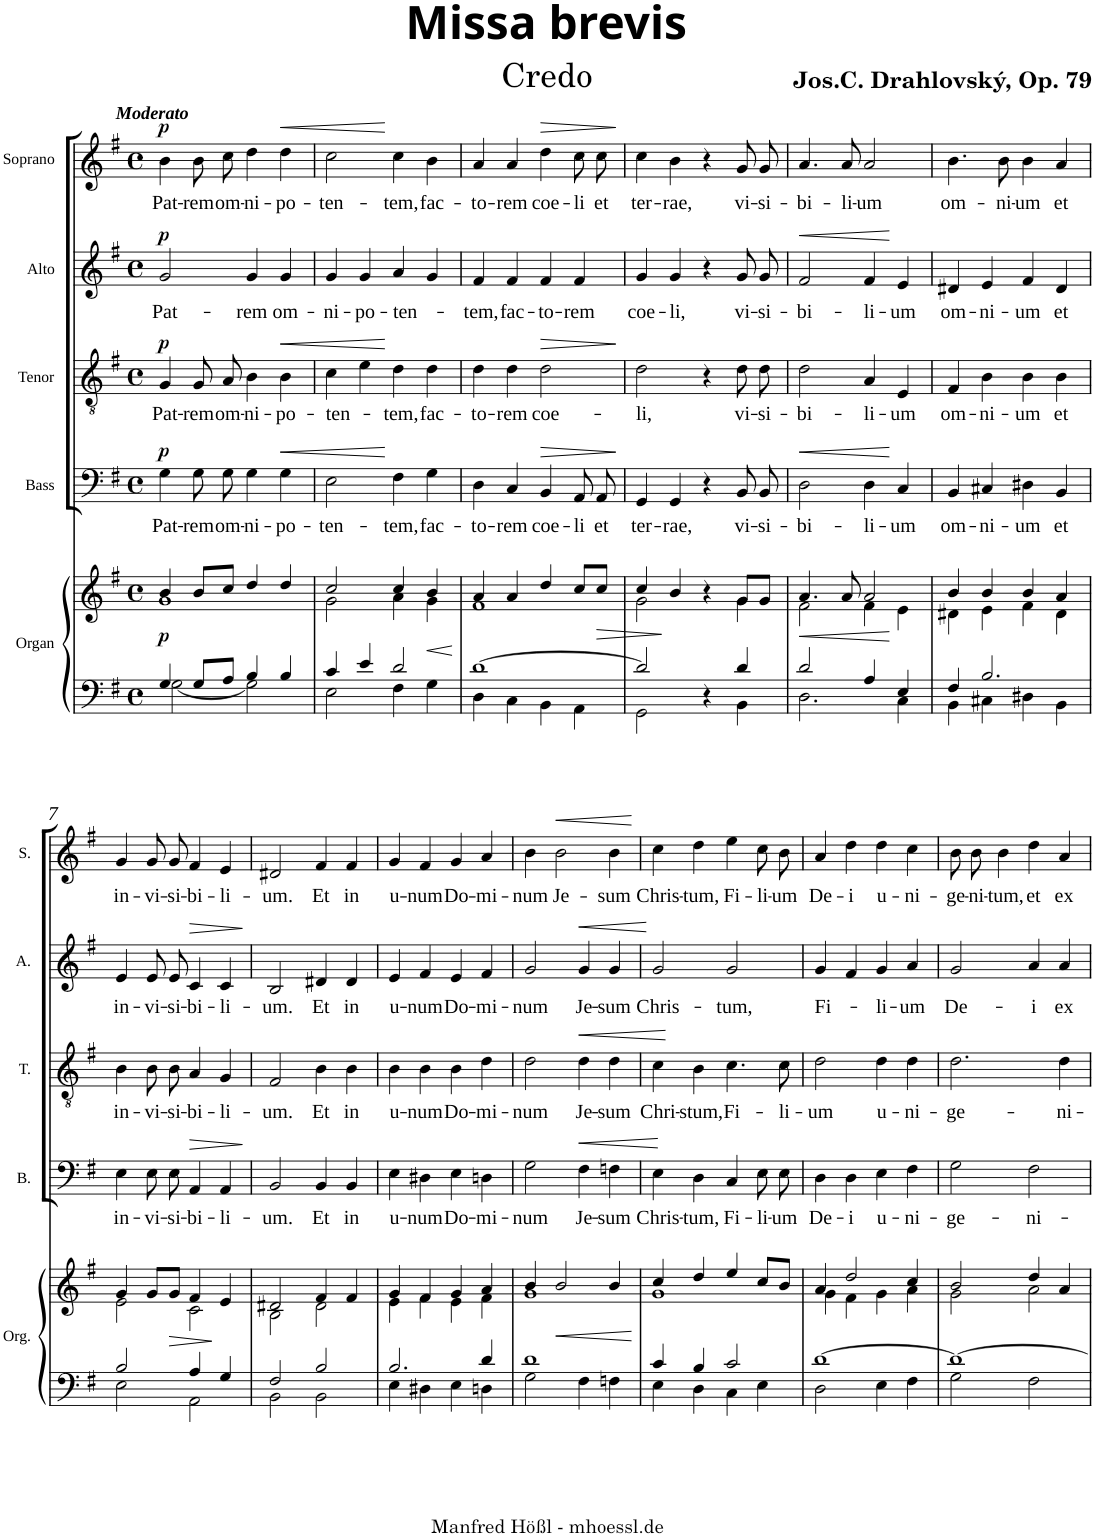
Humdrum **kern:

**kern	**kern	**dynam	**kern	**text	**dynam	**kern	**text	**dynam	**kern	**text	**dynam	**kern	**text	**dynam
*part5	*part5	*part5	*part4	*part4	*part4	*part3	*part3	*part3	*part2	*part2	*part2	*part1	*part1	*part1
*staff6	*staff5	*staff5/6	*staff4	*staff4	*staff4	*staff3	*staff3	*staff3	*staff2	*staff2	*staff2	*staff1	*staff1	*staff1
*I"Organ	*	*	*I"Bass	*	*	*I"Tenor	*	*	*I"Alto	*	*	*I"Soprano	*	*
*I'Org.	*	*	*I'B.	*	*	*I'T.	*	*	*I'A.	*	*	*I'S.	*	*
*clefF4	*clefG2	*	*clefF4	*	*	*clefGv2	*	*	*clefG2	*	*	*clefG2	*	*
*k[f#]	*k[f#]	*	*k[f#]	*	*	*k[f#]	*	*	*k[f#]	*	*	*k[f#]	*	*
*G:	*G:	*	*G:	*	*	*G:	*	*	*G:	*	*	*G:	*	*
*M4/4	*M4/4	*	*M4/4	*	*	*M4/4	*	*	*M4/4	*	*	*M4/4	*	*
*met(c)	*met(c)	*	*met(c)	*	*	*met(c)	*	*	*met(c)	*	*	*met(c)	*	*
=1	=1	=1	=1	=1	=1	=1	=1	=1	=1	=1	=1	=1	=1	=1
*^	*^	*	*	*	*	*	*	*	*	*	*	*	*	*
!	!	!	!	!	!	!	!	!	!	!	!	!	!	!LO:TX:a:Bi:t=Moderato	!	!
!	!	!	!	!LO:DY:b	!	!LO:LY:b	!LO:DY:a	!	!LO:LY:b	!LO:DY:a	!	!LO:LY:b	!LO:DY:a	!	!LO:LY:b	!LO:DY:a
4G/	[2G\	4b/	1g	p	4G\	Pat-	p	4G/	Pat-	p	2g/	Pat-	p	4b\	Pat-	p
!	!	!	!	!	!	!LO:LY:b	!	!	!LO:LY:b	!	!	!	!	!	!LO:LY:b	!
8G/L	.	8b/L	.	.	8G\L	-rem	.	8G/L	-rem	.	.	.	.	8b\L	-rem	.
!	!	!	!	!	!	!LO:LY:b	!	!	!LO:LY:b	!	!	!	!	!	!LO:LY:b	!
8A/J	.	8cc/J	.	.	8G\J	om-	.	8A/J	om-	.	.	.	.	8cc\J	om-	.
!	!	!	!	!	!	!LO:LY:b	!	!	!LO:LY:b	!	!	!LO:LY:b	!	!	!LO:LY:b	!
4B/	2G\]	4dd/	.	.	4G\	-ni-	.	4B\	-ni-	.	4g/	-rem	.	4dd\	-ni-	.
!	!	!	!	!	!	!LO:LY:b	!LO:HP:b	!	!LO:LY:b	!LO:HP:b	!	!LO:LY:b	!	!	!LO:LY:b	!LO:HP:b
4B/	.	4dd/	.	.	4G\	-po-	<	4B\	-po-	<	4g/	om-	.	4dd\	-po-	<
=2	=2	=2	=2	=2	=2	=2	=2	=2	=2	=2	=2	=2	=2	=2	=2	=2
!	!	!	!	!	!	!LO:LY:b	!	!	!LO:LY:b	!	!	!LO:LY:b	!	!	!LO:LY:b	!
4c/	2E\	2cc/	2g\	.	2E\	-ten-	.	4c\	-ten-	.	4g/	-ni-	.	2cc\	-ten-	.
!	!	!	!	!	!	!	!	!	!	!	!	!LO:LY:b	!	!	!	!
4e/	.	.	.	.	.	.	.	4e\	.	.	4g/	-po-	.	.	.	.
!	!	!	!	!	!	!LO:LY:b	!	!	!LO:LY:b	!	!	!LO:LY:b	!	!	!LO:LY:b	!
2d/	4F#\	4cc/	4a\	.	4F#\	-tem,	[	4d\	-tem,	[	4a/	-ten-	.	4cc\	-tem,	[
!	!	!	!	!LO:HP:b	!	!LO:LY:b	!	!	!LO:LY:b	!	!	!	!	!	!LO:LY:b	!
.	4G\	4b/	4g\	<	4G\	fac-	.	4d\	fac-	.	4g/	.	.	4b\	fac-	.
*v	*v	*	*	*	*	*	*	*	*	*	*	*	*	*	*	*
*	*v	*v	*	*	*	*	*	*	*	*	*	*	*	*	*
.	.	[	.	.	.	.	.	.	.	.	.	.	.	.
=3	=3	=3	=3	=3	=3	=3	=3	=3	=3	=3	=3	=3	=3	=3
*^	*^	*	*	*	*	*	*	*	*	*	*	*	*	*
!	!	!	!	!	!	!LO:LY:b	!	!	!LO:LY:b	!	!	!LO:LY:b	!	!	!LO:LY:b	!
[>1d	4D\	4a/	1f#	.	4D\	-to-	.	4d\	-to-	.	4f#/	-tem,	.	4a/	-to-	.
!	!	!	!	!	!	!LO:LY:b	!	!	!LO:LY:b	!	!	!LO:LY:b	!	!	!LO:LY:b	!
.	4C\	4a/	.	.	4C/	-rem	.	4d\	-rem	.	4f#/	fac-	.	4a/	-rem	.
!	!	!	!	!	!	!LO:LY:b	!LO:HP:b	!	!LO:LY:b	!LO:HP:b	!	!LO:LY:b	!	!	!LO:LY:b	!LO:HP:b
.	4BB\	4dd/	.	.	4BB/	coe-	>	2d\	coe-	>	4f#/	-to-	.	4dd\	coe-	>
!	!	!	!	!	!	!LO:LY:b	!	!	!	!	!	!LO:LY:b	!	!	!LO:LY:b	!
.	4AA\	8cc/L	.	.	8AA/L	-li	.	.	.	.	4f#/	-rem	.	8cc\L	-li	.
!	!	!	!	!LO:HP:b	!	!LO:LY:b	!	!	!	!	!	!	!	!	!LO:LY:b	!
.	.	8cc/J	.	>	8AA/J	et	.	.	.	.	.	.	.	8cc\J	et	.
*v	*v	*	*	*	*	*	*	*	*	*	*	*	*	*	*	*
*	*v	*v	*	*	*	*	*	*	*	*	*	*	*	*	*
.	.	.	.	.	]	.	.	]	.	.	.	.	.	]
=4	=4	=4	=4	=4	=4	=4	=4	=4	=4	=4	=4	=4	=4	=4
*^	*^	*	*	*	*	*	*	*	*	*	*	*	*	*
!	!	!	!	!	!	!LO:LY:b	!	!	!LO:LY:b	!	!	!LO:LY:b	!	!	!LO:LY:b	!
2d/]	2GG\	4cc/	2g\	.	4GG/	ter-	.	2d\	-li,	.	4g/	coe-	.	4cc\	ter-	.
!	!	!	!	!	!	!LO:LY:b	!	!	!	!	!	!LO:LY:b	!	!	!LO:LY:b	!
.	.	4b/	.	]	4GG/	-rae,	.	.	.	.	4g/	-li,	.	4b\	-rae,	.
4r	4ryy	4r	4ryy	.	4r	.	.	4r	.	.	4r	.	.	4r	.	.
!	!	!	!	!	!	!LO:LY:b	!	!	!LO:LY:b	!	!	!LO:LY:b	!	!	!LO:LY:b	!
4d/	4BB\	8g/L	4g\	.	8BB/L	vi-	.	8d\L	vi-	.	8g/L	vi-	.	8g/L	vi-	.
!	!	!	!	!	!	!LO:LY:b	!	!	!LO:LY:b	!	!	!LO:LY:b	!	!	!LO:LY:b	!
.	.	8g/J	.	.	8BB/J	-si-	.	8d\J	-si-	.	8g/J	-si-	.	8g/J	-si-	.
=5	=5	=5	=5	=5	=5	=5	=5	=5	=5	=5	=5	=5	=5	=5	=5	=5
!	!	!	!	!	!	!LO:LY:b	!LO:HP:b	!	!LO:LY:b	!	!	!LO:LY:b	!LO:HP:b	!	!LO:LY:b	!
2d/	2.D\	4.a/	2f#\	.	2D\	-bi-	<	2d\	-bi-	.	2f#/	-bi-	<	4.a/	-bi-	.
!	!	!	!	!	!	!	!	!	!	!	!	!	!	!	!LO:LY:b	!
.	.	8a/	.	.	.	.	.	.	.	.	.	.	.	8a/	-li-	.
!	!	!	!	!	!	!LO:LY:b	!	!	!LO:LY:b	!	!	!LO:LY:b	!	!	!LO:LY:b	!
4A/	.	2a/	4f#\	.	4D\	-li-	.	4A/	-li-	.	4f#/	-li-	.	2a/	-um	.
!	!	!	!	!	!	!LO:LY:b	!	!	!LO:LY:b	!	!	!LO:LY:b	!	!	!	!
4E/	4C\	.	4e\	.	4C/	-um	[	4E/	-um	.	4e/	-um	[	.	.	.
=6	=6	=6	=6	=6	=6	=6	=6	=6	=6	=6	=6	=6	=6	=6	=6	=6
!	!	!	!	!	!	!LO:LY:b	!	!	!LO:LY:b	!	!	!LO:LY:b	!	!	!LO:LY:b	!
4F#/	4BB\	4b/	4d#X\	.	4BB/	om-	.	4F#/	om-	.	4d#X/	om-	.	4.b\	om-	.
!	!	!	!	!	!	!LO:LY:b	!	!	!LO:LY:b	!	!	!LO:LY:b	!	!	!	!
2.B/	4C#X\	4b/	4e\	.	4C#X/	-ni-	.	4B\	-ni-	.	4e/	-ni-	.	.	.	.
!	!	!	!	!	!	!	!	!	!	!	!	!	!	!	!LO:LY:b	!
.	.	.	.	.	.	.	.	.	.	.	.	.	.	8b\	-ni-	.
!	!	!	!	!	!	!LO:LY:b	!	!	!LO:LY:b	!	!	!LO:LY:b	!	!	!LO:LY:b	!
.	4D#X\	4b/	4f#\	.	4D#X\	-um	.	4B\	-um	.	4f#/	-um	.	4b\	-um	.
!	!	!	!	!	!	!LO:LY:b	!	!	!LO:LY:b	!	!	!LO:LY:b	!	!	!LO:LY:b	!
.	4BB\	4a/	4d#\	.	4BB/	et	.	4B\	et	.	4d#/	et	.	4a/	et	.
!!LO:LB:g=z
=7	=7	=7	=7	=7	=7	=7	=7	=7	=7	=7	=7	=7	=7	=7	=7	=7
!	!	!	!	!	!	!LO:LY:b	!	!	!LO:LY:b	!	!	!LO:LY:b	!	!	!LO:LY:b	!
2B/	2E\	4g/	2e\	.	4E\	in-	.	4B\	in-	.	4e/	in-	.	4g/	in-	.
!	!	!	!	!	!	!LO:LY:b	!	!	!LO:LY:b	!	!	!LO:LY:b	!	!	!LO:LY:b	!
.	.	8g/L	.	.	8E\L	-vi-	.	8B\L	-vi-	.	8e/L	-vi-	.	8g/L	-vi-	.
!	!	!	!	!LO:HP:b	!	!LO:LY:b	!	!	!LO:LY:b	!	!	!LO:LY:b	!	!	!LO:LY:b	!
.	.	8g/J	.	>	8E\J	-si-	.	8B\J	-si-	.	8e/J	-si-	.	8g/J	-si-	.
!	!	!	!	!	!	!LO:LY:b	!LO:HP:b	!	!LO:LY:b	!	!	!LO:LY:b	!LO:HP:b	!	!LO:LY:b	!
4A/	2AA\	4f#/	2c\	.	4AA/	-bi-	>	4A/	-bi-	.	4c/	-bi-	>	4f#/	-bi-	.
!	!	!	!	!	!	!LO:LY:b	!	!	!LO:LY:b	!	!	!LO:LY:b	!	!	!LO:LY:b	!
4G/	.	4e/	.	]	4AA/	-li-	.	4G/	-li-	.	4c/	-li-	.	4e/	-li-	.
*v	*v	*	*	*	*	*	*	*	*	*	*	*	*	*	*	*
*	*v	*v	*	*	*	*	*	*	*	*	*	*	*	*	*
.	.	.	.	.	]	.	.	.	.	.	]	.	.	.
=8	=8	=8	=8	=8	=8	=8	=8	=8	=8	=8	=8	=8	=8	=8
*^	*^	*	*	*	*	*	*	*	*	*	*	*	*	*
!	!	!	!	!	!	!LO:LY:b	!	!	!LO:LY:b	!	!	!LO:LY:b	!	!	!LO:LY:b	!
2F#/	2BB\	2d#X/	2B\	.	2BB/	-um.	.	2F#/	-um.	.	2B/	-um.	.	2d#X/	-um.	.
!	!	!	!	!	!	!LO:LY:b	!	!	!LO:LY:b	!	!	!LO:LY:b	!	!	!LO:LY:b	!
2B/	2BB\	4f#/	2d#\	.	4BB/	Et	.	4B\	Et	.	4d#X/	Et	.	4f#/	Et	.
!	!	!	!	!	!	!LO:LY:b	!	!	!LO:LY:b	!	!	!LO:LY:b	!	!	!LO:LY:b	!
.	.	4f#/	.	.	4BB/	in	.	4B\	in	.	4d#/	in	.	4f#/	in	.
=9	=9	=9	=9	=9	=9	=9	=9	=9	=9	=9	=9	=9	=9	=9	=9	=9
!	!	!	!	!	!	!LO:LY:b	!	!	!LO:LY:b	!	!	!LO:LY:b	!	!	!LO:LY:b	!
2.B/	4E\	4g/	4e\	.	4E\	u-	.	4B\	u-	.	4e/	u-	.	4g/	u-	.
!	!	!	!	!	!	!LO:LY:b	!	!	!LO:LY:b	!	!	!LO:LY:b	!	!	!LO:LY:b	!
.	4D#X\	4f#/	4f#\	.	4D#X\	-num	.	4B\	-num	.	4f#/	-num	.	4f#/	-num	.
!	!	!	!	!	!	!LO:LY:b	!	!	!LO:LY:b	!	!	!LO:LY:b	!	!	!LO:LY:b	!
.	4E\	4g/	4e\	.	4E\	Do-	.	4B\	Do-	.	4e/	Do-	.	4g/	Do-	.
!	!	!	!	!	!	!LO:LY:b	!	!	!LO:LY:b	!	!	!LO:LY:b	!	!	!LO:LY:b	!
4d/	4Dn\	4a/	4f#\	.	4Dn\	-mi-	.	4d\	-mi-	.	4f#/	-mi-	.	4a/	-mi-	.
=10	=10	=10	=10	=10	=10	=10	=10	=10	=10	=10	=10	=10	=10	=10	=10	=10
!	!	!	!	!	!	!LO:LY:b	!	!	!LO:LY:b	!	!	!LO:LY:b	!	!	!LO:LY:b	!
1d	2G\	4b/	1g	.	2G\	-num	.	2d\	-num	.	2g/	-num	.	4b\	-num	.
!	!	!	!	!LO:HP:b	!	!	!	!	!	!	!	!	!	!	!LO:LY:b	!LO:HP:b
.	.	2b/	.	<	.	.	.	.	.	.	.	.	.	2b\	Je-	<
!	!	!	!	!	!	!LO:LY:b	!LO:HP:b	!	!LO:LY:b	!LO:HP:b	!	!LO:LY:b	!LO:HP:b	!	!	!
.	4F#\	.	.	.	4F#\	Je-	<	4d\	Je-	<	4g/	Je-	<	.	.	.
!	!	!	!	!	!	!LO:LY:b	!	!	!LO:LY:b	!	!	!LO:LY:b	!	!	!LO:LY:b	!
.	4Fn\	4b/	.	.	4Fn\	-sum	.	4d\	-sum	.	4g/	-sum	.	4b\	-sum	.
*v	*v	*	*	*	*	*	*	*	*	*	*	*	*	*	*	*
*	*v	*v	*	*	*	*	*	*	*	*	*	*	*	*	*
.	.	[	.	.	.	.	.	.	.	.	.	.	.	[
=11	=11	=11	=11	=11	=11	=11	=11	=11	=11	=11	=11	=11	=11	=11
*^	*^	*	*	*	*	*	*	*	*	*	*	*	*	*
!	!	!	!	!	!	!LO:LY:b	!	!	!LO:LY:b	!	!	!LO:LY:b	!	!	!LO:LY:b	!
4c/	4E\	4cc/	1g	.	4E\	Chris-	.	4c\	Chri-	.	2g/	Chris-	.	4cc\	Chris-	.
!	!	!	!	!	!	!LO:LY:b	!	!	!LO:LY:b	!	!	!	!	!	!LO:LY:b	!
4B/	4D\	4dd/	.	.	4D\	-tum,	[	4B\	-stum,	[	.	.	.	4dd\	-tum,	.
!	!	!	!	!	!	!LO:LY:b	!	!	!LO:LY:b	!	!	!LO:LY:b	!	!	!LO:LY:b	!
2c/	4C\	4ee/	.	.	4C/	Fi-	.	4.c\	Fi-	.	2g/	-tum,	[	4ee\	Fi-	.
!	!	!	!	!	!	!LO:LY:b	!	!	!	!	!	!	!	!	!LO:LY:b	!
.	4E\	8cc/L	.	.	8E\L	-li-	.	.	.	.	.	.	.	8cc\L	-li-	.
!	!	!	!	!	!	!LO:LY:b	!	!	!LO:LY:b	!	!	!	!	!	!LO:LY:b	!
.	.	8b/J	.	.	8E\J	-um	.	8c\	-li-	.	.	.	.	8b\J	-um	.
=12	=12	=12	=12	=12	=12	=12	=12	=12	=12	=12	=12	=12	=12	=12	=12	=12
!	!	!	!	!	!	!LO:LY:b	!	!	!LO:LY:b	!	!	!LO:LY:b	!	!	!LO:LY:b	!
[>1d	2D\	4a/	4g\	.	4D\	De-	.	2d\	-um	.	4g/	Fi-	.	4a/	De-	.
!	!	!	!	!	!	!LO:LY:b	!	!	!	!	!	!	!	!	!LO:LY:b	!
.	.	2dd/	4f#\	.	4D\	-i	.	.	.	.	4f#/	.	.	4dd\	-i	.
!	!	!	!	!	!	!LO:LY:b	!	!	!LO:LY:b	!	!	!LO:LY:b	!	!	!LO:LY:b	!
.	4E\	.	4g\	.	4E\	u-	.	4d\	u-	.	4g/	-li-	.	4dd\	u-	.
!	!	!	!	!	!	!LO:LY:b	!	!	!LO:LY:b	!	!	!LO:LY:b	!	!	!LO:LY:b	!
.	4F#\	4cc/	4a\	.	4F#\	-ni-	.	4d\	-ni-	.	4a/	-um	.	4cc\	-ni-	.
=13	=13	=13	=13	=13	=13	=13	=13	=13	=13	=13	=13	=13	=13	=13	=13	=13
!	!	!	!	!	!	!LO:LY:b	!	!	!LO:LY:b	!	!	!LO:LY:b	!	!	!LO:LY:b	!
1d_	2G\	2b/	2g\	.	2G\	-ge-	.	2.d\	-ge-	.	2g/	De-	.	8b\L	-ge-	.
!	!	!	!	!	!	!	!	!	!	!	!	!	!	!	!LO:LY:b	!
.	.	.	.	.	.	.	.	.	.	.	.	.	.	8b\J	-ni-	.
!	!	!	!	!	!	!	!	!	!	!	!	!	!	!	!LO:LY:b	!
.	.	.	.	.	.	.	.	.	.	.	.	.	.	4b\	-tum,	.
!	!	!	!	!	!	!LO:LY:b	!	!	!	!	!	!LO:LY:b	!	!	!LO:LY:b	!
.	2F#\	4dd/	2a\	.	2F#\	-ni-	.	.	.	.	4a/	-i	.	4dd\	et	.
!	!	!	!	!	!	!	!	!	!LO:LY:b	!	!	!LO:LY:b	!	!	!LO:LY:b	!
.	.	4a/	.	.	.	.	.	4d\	-ni-	.	4a/	ex	.	4a/	ex	.
*v	*v	*	*	*	*	*	*	*	*	*	*	*	*	*	*	*
*	*v	*v	*	*	*	*	*	*	*	*	*	*	*	*	*
=	=	=	=	=	=	=	=	=	=	=	=	=	=	=
*-	*-	*-	*-	*-	*-	*-	*-	*-	*-	*-	*-	*-	*-	*-
